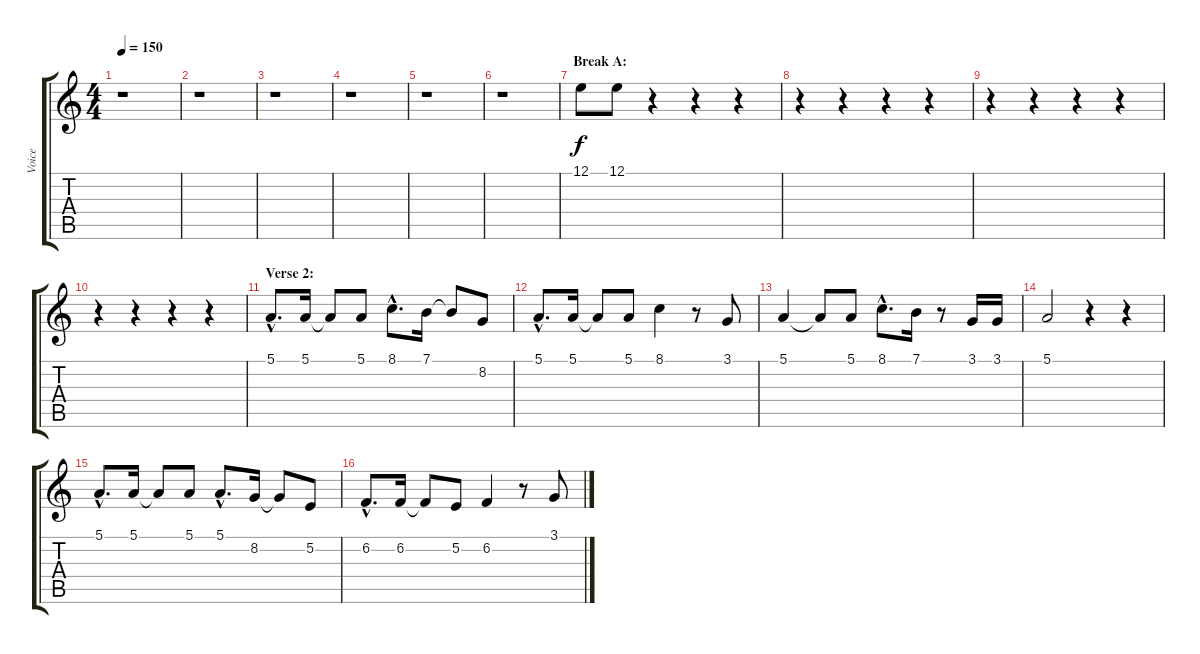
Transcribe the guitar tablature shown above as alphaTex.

\track ("Voice" "Voice") {instrument oboe}
\staff {score tabs}
\tuning (E4 B3 G3 D3 A2 E2) {hide}
\ts (4 4)
\tempo 150
\clef g2
\ks c
r.1{dy f} |
r.1 |
r.1 |
r.1 |
r.1 |
r.1 |
\section ("" "Break A:")
12.1.8 12.1.8 r.4 r.4 r.4 |
r.4 r.4 r.4 r.4 |
r.4 r.4 r.4 r.4 |
r.4 r.4 r.4 r.4 |
\section ("" "Verse 2:")
5.1{hac}.8{d} 5.1.16 5.1{t}.8 5.1.8 8.1{hac}.8{d} 7.1.16 7.1{t}.8 8.2.8 |
5.1{hac}.8{d} 5.1.16 5.1{t}.8 5.1.8 8.1.4 r.8 3.1.8 |
5.1.4 5.1{t}.8 5.1.8 8.1{hac}.8{d} 7.1.16 r.8 3.1.16 3.1.16 |
5.1.2 r.4 r.4 |
5.1{hac}.8{d} 5.1.16 5.1{t}.8 5.1.8 5.1{hac}.8{d} 8.2.16 8.2{t}.8 5.2.8 |
6.2{hac}.8{d} 6.2.16 6.2{t}.8 5.2.8 6.2.4 r.8 3.1.8
